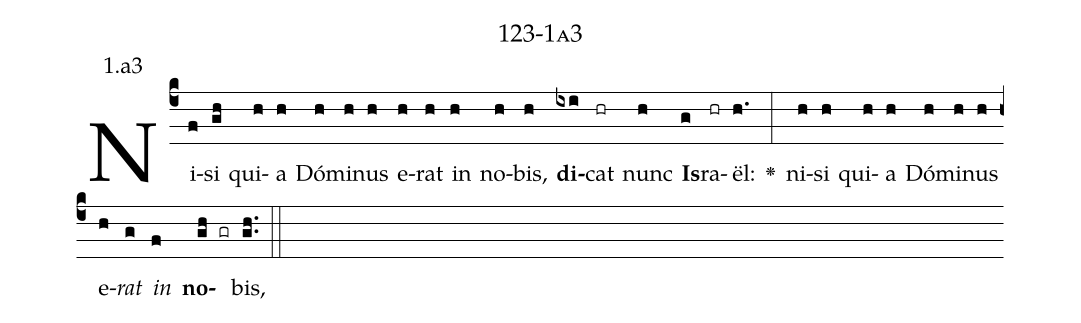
name: 123-1a3;
annotation: 1.a3;
%%
(c4)Ni(f)si(gh) qui(h)a(h) Dó(h)mi(h)nus(h) e(h)rat(h) in(h) no(h)bis,(h) <b>di</b>(ixi)cat(hr) nunc(h) <b>Is</b>(g)ra(hr)ël:(h.) <v>\greheightstar</v>(:) ni(h)si(h) qui(h)a(h) Dó(h)mi(h)nus(h) e(h)<i>rat</i>(g) <i>in</i>(f) <b>no</b>(gh gr)bis,(gh..) (::)


%E(h) u(h) o(g) u(f) a(gh) e.(gh..) (::)
